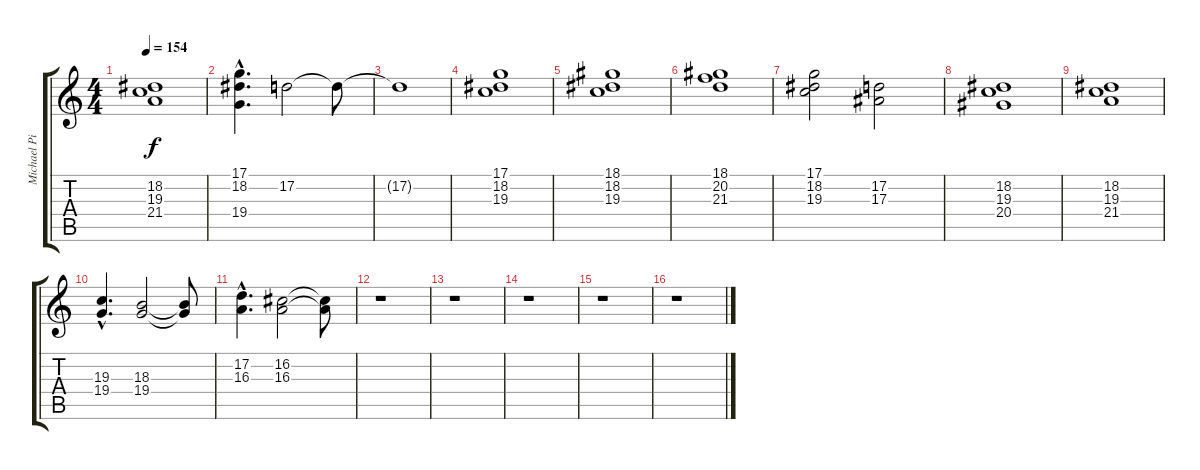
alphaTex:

\track ("Michael Pinnella" "Michael Pi") {instrument churchorgan}
\staff {score tabs}
\tuning (D4 A3 F3 C3 G2 D2) {hide}
\ts (4 4)
\tempo 154
\clef g2
\ks c
(18.2 19.3 21.4).1{dy f} |
(17.1 18.2{hac} 19.4).4{d} 17.2.2 17.2{t}.8 |
17.2{t}.1 |
(17.1 18.2 19.3).1 |
(18.1 18.2 19.3).1 |
(18.1 20.2 21.3).1 |
(17.1 18.2 19.3).2 (17.2 17.3).2 |
(18.2 19.3 20.4).1 |
(18.2 19.3 21.4).1 |
(19.3{hac} 19.4{hac}).4{d} (18.3 19.4).2 (18.3{t} 19.4{t}).8 |
(17.2{hac} 16.3{hac}).4{d} (16.2 16.3).2 (16.2{t} 16.3{t}).8 |
r.1 |
r.1 |
r.1 |
r.1 |
r.1
